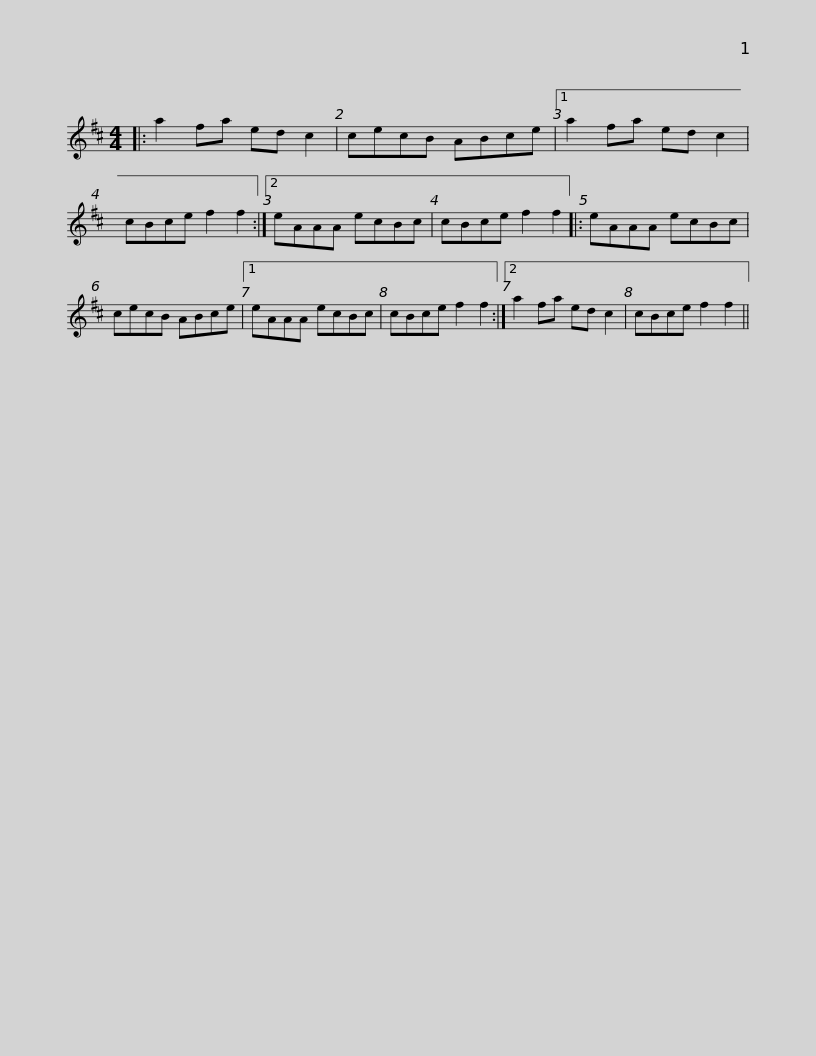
X:1
L:1/8
M:4/4
I:linebreak $
K:D
V:1 treble
V:1
|: a2 fa ed c2 | cecB ABce |1 a2 fa ed c2 | cBce f2 f2 :|2 eAAA ecBc | %5
 cBce f2 f2 |:$ eAAA ecBc | cecB ABce |1 eAAA ecBc | cBce f2 f2 :|2 %10
 a2 fa ed c2 | cBce f2 f2 || %12
